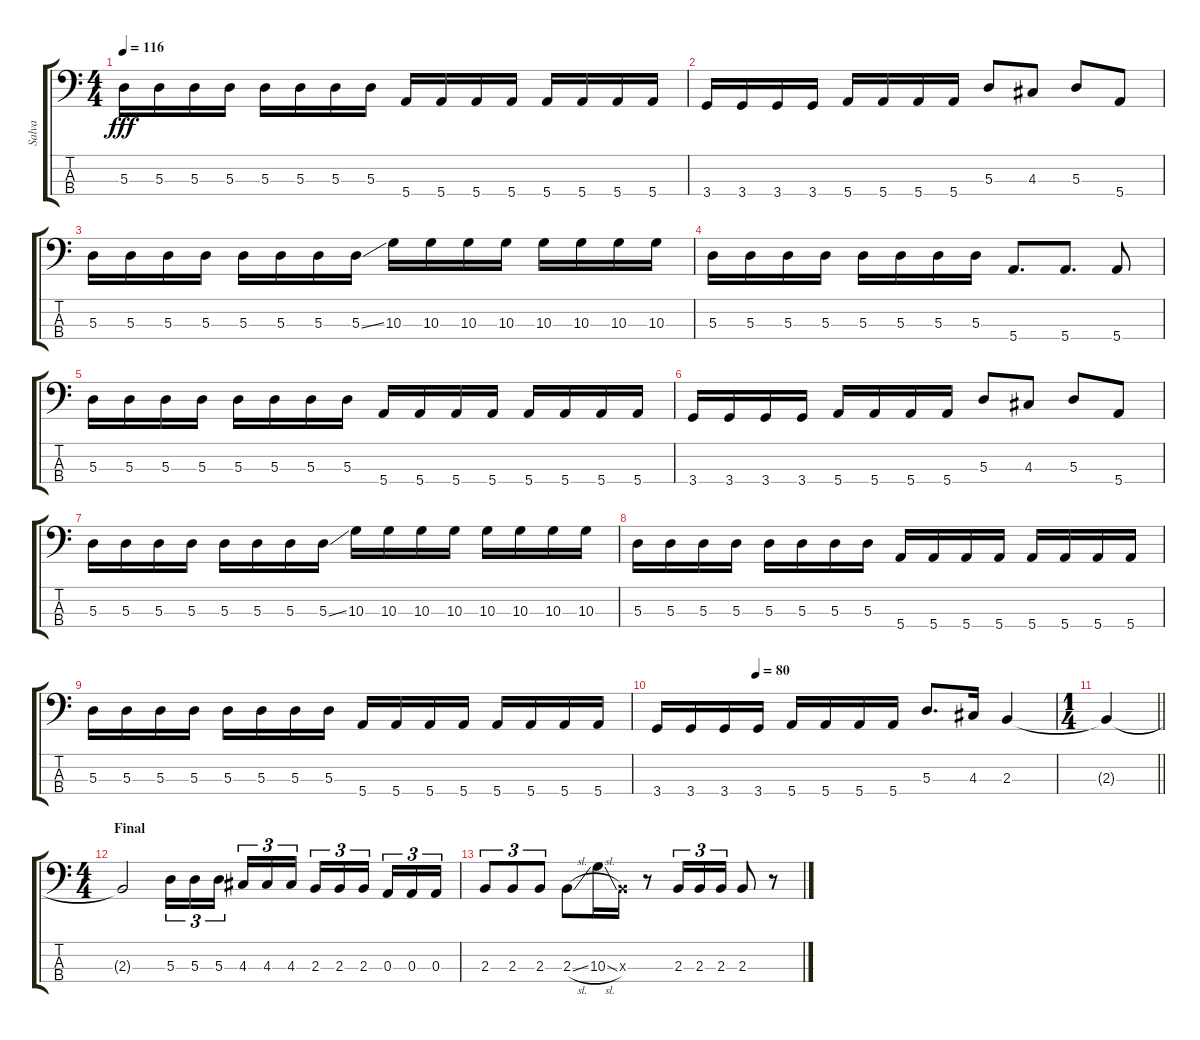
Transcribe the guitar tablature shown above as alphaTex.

\track ("Salva" "Salva") {instrument electricbassfinger}
\staff {score tabs}
\tuning (G2 D2 A1 E1) {hide}
\ts (4 4)
\tempo 116
\clef f4
\ks c
5.3.16{dy fff} 5.3.16 5.3.16 5.3.16 5.3.16 5.3.16 5.3.16 5.3.16 5.4.16 5.4.16 5.4.16 5.4.16 5.4.16 5.4.16 5.4.16 5.4.16 |
3.4.16 3.4.16 3.4.16 3.4.16 5.4.16 5.4.16 5.4.16 5.4.16 5.3.8 4.3.8 5.3.8 5.4.8 |
5.3.16 5.3.16 5.3.16 5.3.16 5.3.16 5.3.16 5.3.16 5.3{ss}.16 10.3.16 10.3.16 10.3.16 10.3.16 10.3.16 10.3.16 10.3.16 10.3.16 |
5.3.16 5.3.16 5.3.16 5.3.16 5.3.16 5.3.16 5.3.16 5.3.16 5.4.8{d} 5.4.8{d} 5.4.8 |
5.3.16 5.3.16 5.3.16 5.3.16 5.3.16 5.3.16 5.3.16 5.3.16 5.4.16 5.4.16 5.4.16 5.4.16 5.4.16 5.4.16 5.4.16 5.4.16 |
3.4.16 3.4.16 3.4.16 3.4.16 5.4.16 5.4.16 5.4.16 5.4.16 5.3.8 4.3.8 5.3.8 5.4.8 |
5.3.16 5.3.16 5.3.16 5.3.16 5.3.16 5.3.16 5.3.16 5.3{ss}.16 10.3.16 10.3.16 10.3.16 10.3.16 10.3.16 10.3.16 10.3.16 10.3.16 |
5.3.16 5.3.16 5.3.16 5.3.16 5.3.16 5.3.16 5.3.16 5.3.16 5.4.16 5.4.16 5.4.16 5.4.16 5.4.16 5.4.16 5.4.16 5.4.16 |
5.3.16 5.3.16 5.3.16 5.3.16 5.3.16 5.3.16 5.3.16 5.3.16 5.4.16 5.4.16 5.4.16 5.4.16 5.4.16 5.4.16 5.4.16 5.4.16 |
\tempo (80 0.25)
3.4.16 3.4.16 3.4.16 3.4.16 5.4.16 5.4.16 5.4.16 5.4.16 5.3.8{d} 4.3.16 2.3.4 |
\ts (1 4)
\barLineRight lightlight
2.3{t}.4 |
\ts (4 4)
\section ("" "Final")
2.3{t}.2 5.3.16{tu (3 2)} 5.3.16{tu (3 2)} 5.3.16{tu (3 2) beam splitsecondary} 4.3.16{tu (3 2)} 4.3.16{tu (3 2)} 4.3.16{tu (3 2)} 2.3.16{tu (3 2)} 2.3.16{tu (3 2)} 2.3.16{tu (3 2) beam splitsecondary} 0.3.16{tu (3 2)} 0.3.16{tu (3 2)} 0.3.16{tu (3 2)} |
2.3.8{tu (3 2)} 2.3.8{tu (3 2)} 2.3.8{tu (3 2)} 2.3{sl}.8 10.3{sl}.16 2.3{x}.16 r.8 2.3.16{tu (3 2)} 2.3.16{tu (3 2)} 2.3.16{tu (3 2)} 2.3.8 r.8
